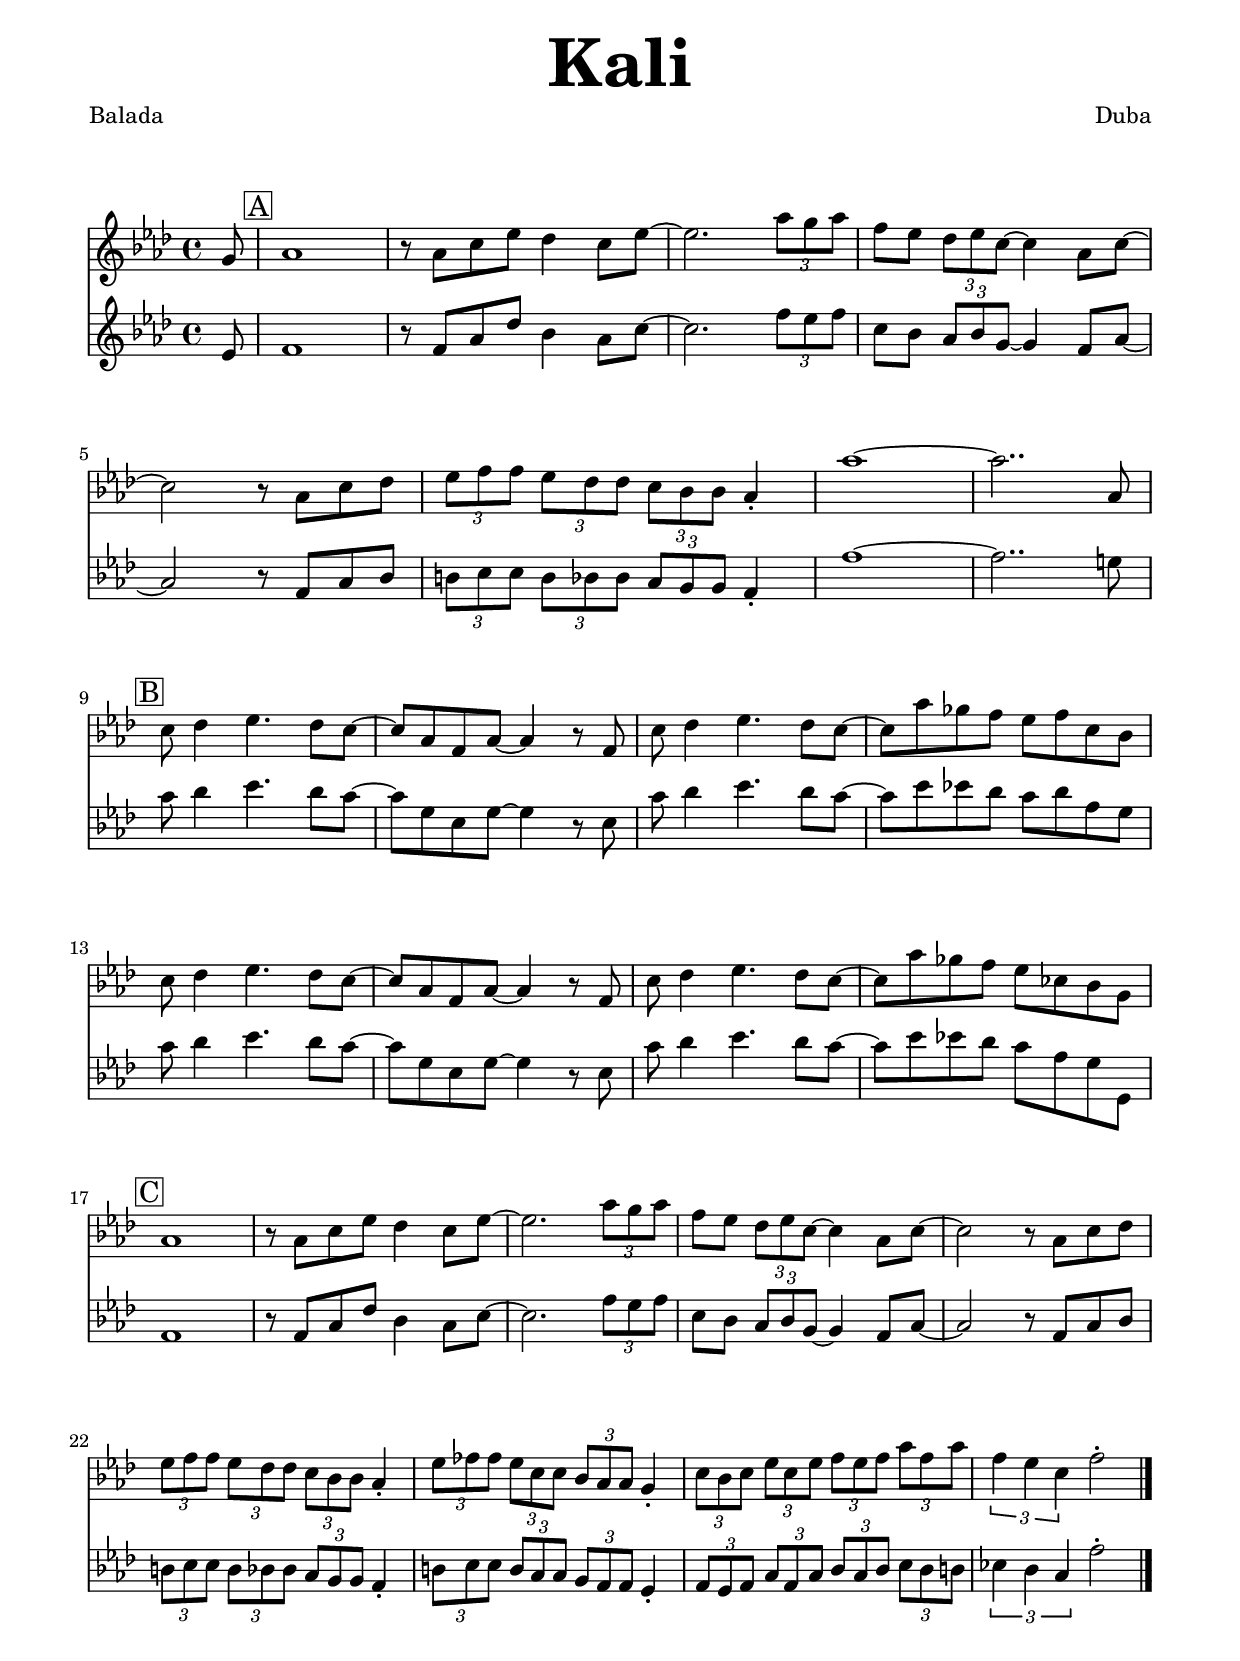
\include "headers.ly"

\header {
  title = \markup { \abs-fontsize #32 "Kali" }
  composer = "Duba"
  poet = "Balada"
}

cifrado =  \chords {
}

meloUno = \relative c'' {
  \key f \minor
    
  \partial 8 { g8 }
  \mark \parteA
  \ocultar-clave
  
  aes1 | r8 aes c ees des4 c8 ees~ | 
  ees2. \tuplet 3/2 { aes8 g aes } | f ees \tuplet 3/2 { des ees c~ } c4 aes8 c~ |
  \break
  c2 r8 aes c des | \tuplet 3/2 { ees f f } \tuplet 3/2 { ees des des } \tuplet 3/2 { c bes bes } aes4\staccato |
  aes'1~ | aes2.. aes,8 | 
  \break
  
  \mark \parteB
  c des4 ees4. des8 c~ | c aes f aes~ aes4 r8 f |
  c' des4 ees4. des8 c~ | c aes' ges  f ees f c bes |
  \break
  c des4 ees4. des8 c~ | c aes f aes~ aes4 r8 f |
  c' des4 ees4. des8 c~ | c aes' ges  f ees ces bes g |
  \break
  
  \mark \parteC
  aes1 | r8 aes c ees des4 c8 ees~ | 
  ees2. \tuplet 3/2 { aes8 g aes } | f ees \tuplet 3/2 { des ees c~ } c4 aes8 c~ |
  c2 r8 aes c des | \tuplet 3/2 { ees f f } \tuplet 3/2 { ees des des } \tuplet 3/2 { c bes bes } aes4\staccato |
  \tuplet 3/2 { ees'8 fes fes } \tuplet 3/2 { ees c c } \tuplet 3/2 { bes aes aes } g4\staccato |
  \tuplet 3/2 { c8 bes c } \tuplet 3/2 { ees c ees } \tuplet 3/2 { f ees f } \tuplet 3/2 { aes f aes } |
  \tuplet 3/2 { f4 ees c } f2\staccato
  \fin
  
}

meloDos = \relative c' {
  \key f \minor
  \partial 8 { ees8 }
  \ocultar-clave
  
  f1 | r8 f aes des bes4 aes8 c~ | 
  c2. \tuplet 3/2 { f8 ees f } | c bes \tuplet 3/2 { aes bes g~ } g4 f8 aes~ |
  aes2 r8 f aes bes | \tuplet 3/2 { b c c } \tuplet 3/2 { b bes bes } \tuplet 3/2 { aes g g } f4\staccato |
  f'1~ | f2.. e8 |
  
  aes bes4 c4. bes8 aes~ | aes ees c ees~ ees4 r8 c |
  aes' bes4 c4. bes8 aes~ | aes c ces bes aes bes f ees |
  aes bes4 c4. bes8 aes~ | aes ees c ees~ ees4 r8 c |
  aes' bes4 c4. bes8 aes~ | aes c ces bes aes f ees ees, |
  
  f1 | r8 f aes des bes4 aes8 c~ | 
  c2. \tuplet 3/2 { f8 ees f } | c bes \tuplet 3/2 { aes bes g~ } g4 f8 aes~ |
  aes2 r8 f aes bes | \tuplet 3/2 { b c c } \tuplet 3/2 { b bes bes } \tuplet 3/2 { aes g g } f4\staccato |
  \tuplet 3/2 { b8 c c } \tuplet 3/2 { b aes aes } \tuplet 3/2 { g f f } ees4\staccato |
  \tuplet 3/2 { f8 ees f } \tuplet 3/2 { aes f aes } \tuplet 3/2 { bes aes bes } \tuplet 3/2 { c bes b } |
  \tuplet 3/2 { ces4 bes aes } f'2\staccato
}

<<
  \cifrado
  \new Staff \meloUno
  \new Staff \meloDos
>>